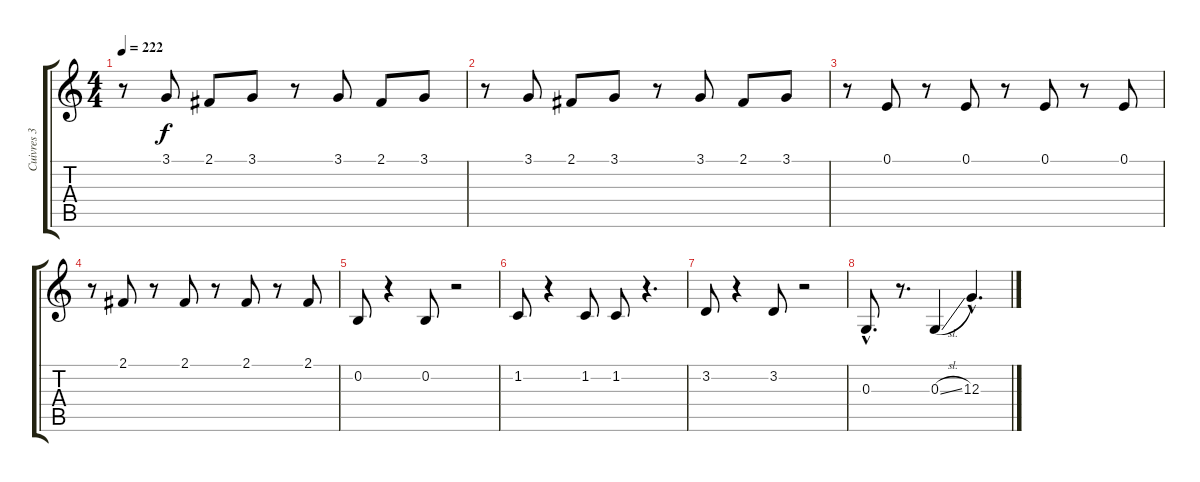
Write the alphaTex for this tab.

\track ("Cuivres 3" "Cuivres 3") {instrument trombone}
\staff {score tabs}
\tuning (E4 B3 G3 D3 A2 E2) {hide}
\ts (4 4)
\tempo 222
\clef g2
\ks c
r.8{dy f} 3.1.8 2.1.8 3.1.8 r.8 3.1.8 2.1.8 3.1.8 |
r.8 3.1.8 2.1.8 3.1.8 r.8 3.1.8 2.1.8 3.1.8 |
r.8 0.1.8 r.8 0.1.8 r.8 0.1.8 r.8 0.1.8 |
r.8 2.1.8 r.8 2.1.8 r.8 2.1.8 r.8 2.1.8 |
0.2.8 r.4 0.2.8 r.2 |
1.2.8 r.4 1.2.8 1.2.8 r.4{d} |
3.2.8 r.4 3.2.8 r.2 |
0.3{hac}.8{d} r.8{d} 0.3{sl}.4 12.3{hac}.4{d}
